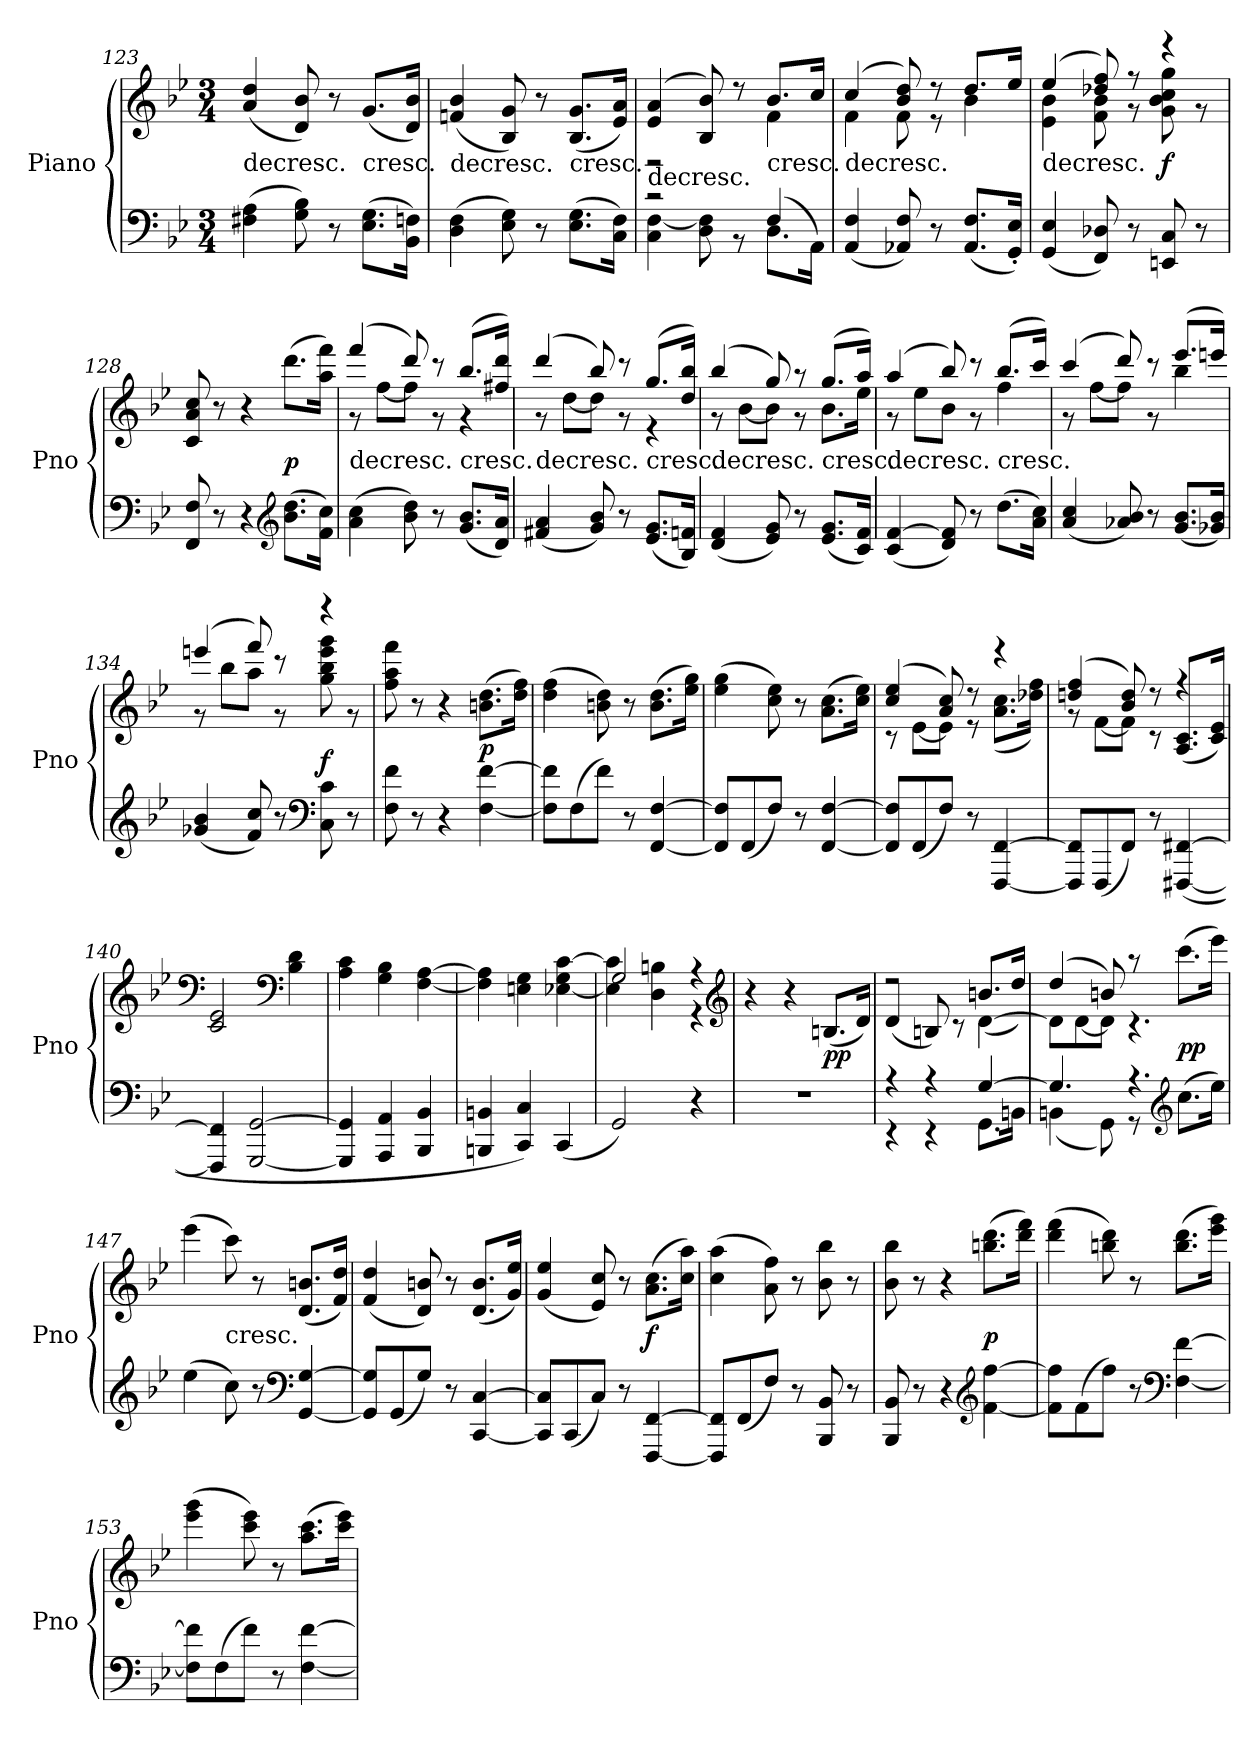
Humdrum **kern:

**kern	**kern	**dynam
*part1	*part1	*part1
*staff2	*staff1	*staff1/2
*I"Piano	*	*
*I'Pno	*	*
*clefF4	*clefG2	*
*k[b-e-]	*k[b-e-]	*
*M3/4	*M3/4	*
=123	=123	=123
!	!LO:TX:c:t=decresc.	!
(4F#X\ 4A\	(4a/ 4dd/	.
8G\ 8B-\)	8d/ 8b-/)	.
8r	8r	.
!	!LO:TX:c:t=cresc.	!
(8.E-\ 8.G\L	(8.g/L	.
16BB-\ 16Fn\Jk)	16d/ 16b-/Jk)	.
=124	=124	=124
!	!LO:TX:c:t=decresc.	!
(4D\ 4F\	(4fn/ 4b-/	.
8E-\ 8G\)	8B-/ 8g/)	.
8r	8r	.
!	!LO:TX:c:t=cresc.	!
(8.E-\ 8.G\L	(8.B-/ 8.g/L	.
16C\ 16F\Jk)	16e-/ 16a/Jk)	.
=125	=125	=125
*^	*^	*
!	!	!LO:TX:c:t=decresc.	!	!
2r	4C\ [4F\	(4e-/ 4a/	2r	.
.	8D\ 8F]\	8B-/ 8b-/)	.	.
.	8r	8r	.	.
!	!	!LO:TX:c:t=cresc.	!	!
(4F/	8.D\L	8.b-/L	4f\	.
.	16AA\Jk)	16cc/Jk	.	.
=126	=126	=126	=126	=126
!	!	!LO:TX:c:t=decresc.	!	!
*v	*v	*	*	*
(4AA/ 4F/	(4cc/	4f\	.
8AA-X/ 8F/)	8b-/ 8dd/)	8f\	.
8r	8r	8r	.
(8.AA-/ 8.F/L	8.dd/L	4b-\	.
16GG'/ 16E-'/Jk)	16ee-/Jk	.	.
=127	=127	=127	=127
!	!LO:TX:c:t=decresc.	!	!
(4GG/ 4E-/	(4ee-/	4e-\ 4b-\	.
8FF/ 8D-X/)	8dd-X/ 8ff/)	8f\ 8b-\	.
8r	8r	8r	.
8EEn/ 8C/	4r	8g\ 8b-\ 8cc\ 8gg\	f
8r	.	8r	.
*	*v	*v	*
=128	=128	=128
8FF/ 8F/	8c/ 8a/ 8cc/	.
8r	8r	.
4r	4r	.
*clefG2	*	*
(8.b-\ 8.dd\L	(8.ddd\L	p
16f\ 16cc\Jk)	16aa\ 16fff\Jk)	.
=129	=129	=129
*	*^	*
!	!LO:TX:c:t=decresc.	!	!
(4a\ 4cc\	(4fff/	8r	.
.	.	[8ff\L	.
8b-\ 8dd\)	8ddd/)	8ff\J]	.
8r	8r	8r	.
!	!LO:TX:c:t=cresc.	!	!
(8.g/ 8.b-/L	(8.bb-/L	4r	.
16d/ 16a/Jk)	16ff#X/ 16ddd/Jk)	.	.
=130	=130	=130	=130
!	!LO:TX:c:t=decresc.	!	!
(4f#X/ 4a/	(4ddd/	8r	.
.	.	[8dd\L	.
8g/ 8b-/)	8bb-/)	8dd\J]	.
8r	8r	8r	.
!	!LO:TX:c:t=cresc.	!	!
(8.e-/ 8.g/L	(8.gg/L	4r	.
16B-/ 16fn/Jk)	16dd/ 16bb-/Jk)	.	.
=131	=131	=131	=131
!	!LO:TX:c:t=decresc.	!	!
(4d/ 4f/	(4bb-/	8r	.
.	.	[8b-\L	.
8e-/ 8g/)	8gg/)	8b-\J]	.
8r	8r	8r	.
!	!LO:TX:c:t=cresc.	!	!
(8.e-/ 8.g/L	(8.gg/L	8.b-\L	.
16c/ 16f/Jk)	16aa/Jk)	16ee-\Jk	.
=132	=132	=132	=132
!	!LO:TX:c:t=decresc.	!	!
(4c/ [4f/	(4aa/	8r	.
.	.	8ee-\L	.
8d/ 8f]/)	8bb-/)	8b-\J	.
8r	8r	8r	.
!	!LO:TX:c:t=cresc.	!	!
(8.dd\L	(8.bb-/L	4ff\	.
16a\ 16cc\Jk)	16ccc/Jk)	.	.
=133	=133	=133	=133
(4a/ 4cc/	(4ccc/	8r	.
.	.	[8ff\L	.
8a-X/ 8b-/)	8ddd/)	8ff\J]	.
8r	8r	8r	.
(8.g/ 8.b-/L	(8.eee-/L	4bb-\	.
16g-X/ 16b-/Jk)	16eeen/Jk)	.	.
=134	=134	=134	=134
(4g-X/ 4b-/	(4eeen/	8r	.
.	.	8bb-\L	.
8f/ 8cc/)	8fff/)	8aa\J	.
8r	8r	8r	.
*clefF4	*	*	*
8C\ 8c\	4r	8gg\ 8bb-\ 8eee\ 8ggg\	f
8r	.	8r	.
*	*v	*v	*
=135	=135	=135
8F\ 8f\	8ff\ 8aa\ 8fff\	.
8r	8r	.
4r	4r	.
[4F\ [4f\	(8.bn\ 8.dd\L	p
.	16dd\ 16ff\Jk)	.
=136	=136	=136
8F]\ 8f]\L	(4dd\ 4ff\	.
(8F\	.	.
8f\J)	8bn\ 8dd\)	.
8r	8r	.
[4FF/ [4F/	(8.b\ 8.dd\L	.
.	16ee-\ 16gg\Jk)	.
=137	=137	=137
8FF]/ 8F]/L	(4ee-\ 4gg\	.
(8FF/	.	.
8F/J)	8cc\ 8ee-\)	.
8r	8r	.
[4FF/ [4F/	(8.a\ 8.cc\L	.
.	16cc\ 16ee-\Jk)	.
=138	=138	=138
*	*^	*
8FF]/ 8F]/L	(4cc/ 4ee-/	8r	.
(8FF/	.	[8e-\L	.
8F/J)	8a/ 8cc/)	8e-\J]	.
8r	8r	8r	.
[4FFF/ [4FF/	4r	(8.a\ 8.cc\L	.
.	.	16dd-X\ 16ff\Jk)	.
=139	=139	=139	=139
8FFF]/ 8FF]/L	(4ddn/ 4ff/	8r	.
(8FFF/	.	[8f\L	.
8FF/J)	8b-/ 8dd/)	8f\J]	.
8r	8r	8r	.
([4FFF#X/ [4FF#X/	4r	(8.A/ 8.c/L	.
.	.	16c/ 16e-/Jk)	.
=140	=140	=140	=140
!	!LO:TX:c:t=decresc.	!	!
*	*v	*v	*
4FFF#]/ 4FF#]/	2c/ 2e-/	.
[2GGG/ [2GG/	.	.
*	*clefF4	*
.	4B-\ 4d\	.
=141	=141	=141
4GGG]/ 4GG]/	4A\ 4c\	.
4AAA/ 4AA/	4G\ 4B-\	.
4BBB-/ 4BB-/	[4F\ [4A\	.
=142	=142	=142
4BBBn/ 4BBn/	4F]\ 4A]\	.
4CC/ 4C/)	4En\ 4G\	.
(4CC/	[4E-X\ 4G\ [4c\	.
=143	=143	=143
*	*^	*
2GG/)	2G/	4E-]\ 4c]\	.
.	.	4D\ 4Bn\	.
4r	4r	4r	.
*	*v	*v	*
*	*clefG2	*
=144	=144	=144
2.r	4r	.
.	4r	.
.	(8.Bn/L	pp
.	16d/Jk)	.
=145	=145	=145
*^	*^	*
4r	4r	2r	(4d/	.
4r	4r	.	8Bn/)	.
.	.	.	8r	.
[4G/	8.GG\L	[4d\	(8.bn/L	.
.	16BBn\Jk	.	16dd/Jk)	.
=146	=146	=146	=146	=146
4.G/]	(4BBn\	(4dd/	8d\L]	.
.	.	.	[8d\	.
.	8GG\)	8bn/)	8d\J]	.
4.r	8r	8r	4.r	.
*clefG2	*	*	*	*
.	(8.cc\L	(8.ccc\L	.	pp
.	16ee-\Jk)	16eee-\Jk)	.	.
*v	*v	*	*	*
*	*v	*v	*
=147	=147	=147
(4ee-\	(4eee-\	.
!	!LO:TX:c:t=cresc.	!
8cc\)	8ccc\)	.
8r	8r	.
*clefF4	*	*
[4GG/ [4G/	(8.d/ 8.bn/L	.
.	16f/ 16dd/Jk)	.
=148	=148	=148
8GG]/ 8G]/L	(4f/ 4dd/	.
(8GG/	.	.
8G/J)	8d/ 8bn/)	.
8r	8r	.
[4CC/ [4C/	(8.d/ 8.b/L	.
.	16g/ 16ee-/Jk)	.
=149	=149	=149
8CC]/ 8C]/L	(4g/ 4ee-/	.
(8CC/	.	.
8C/J)	8e-/ 8cc/)	.
8r	8r	.
[4FFF/ [4FF/	(8.a\ 8.cc\L	f
.	16cc\ 16aa\Jk)	.
=150	=150	=150
8FFF]/ 8FF]/L	(4cc\ 4aa\	.
(8FF/	.	.
8F/J)	8a\ 8ff\)	.
8r	8r	.
8BBB-/ 8BB-/	8b-\ 8bb-\	.
8r	8r	.
=151	=151	=151
8BBB-/ 8BB-/	8b-\ 8bb-\	.
8r	8r	.
4r	4r	.
*clefG2	*	*
[4f\ [4ff\	(8.bbn\ 8.ddd\L	p
.	16ddd\ 16fff\Jk)	.
=152	=152	=152
8f]\ 8ff]\L	(4ddd\ 4fff\	.
(8f\	.	.
8ff\J)	8bbn\ 8ddd\)	.
8r	8r	.
*clefF4	*	*
[4F\ [4f\	(8.bb\ 8.ddd\L	.
.	16eee-\ 16ggg\Jk)	.
=153	=153	=153
8F]\ 8f]\L	(4eee-\ 4ggg\	.
(8F\	.	.
8f\J)	8ccc\ 8eee-\)	.
8r	8r	.
[4F\ [4f\	(8.aa\ 8.ccc\L	.
.	16ccc\ 16eee-\Jk)	.
=	=	=
*-	*-	*-
